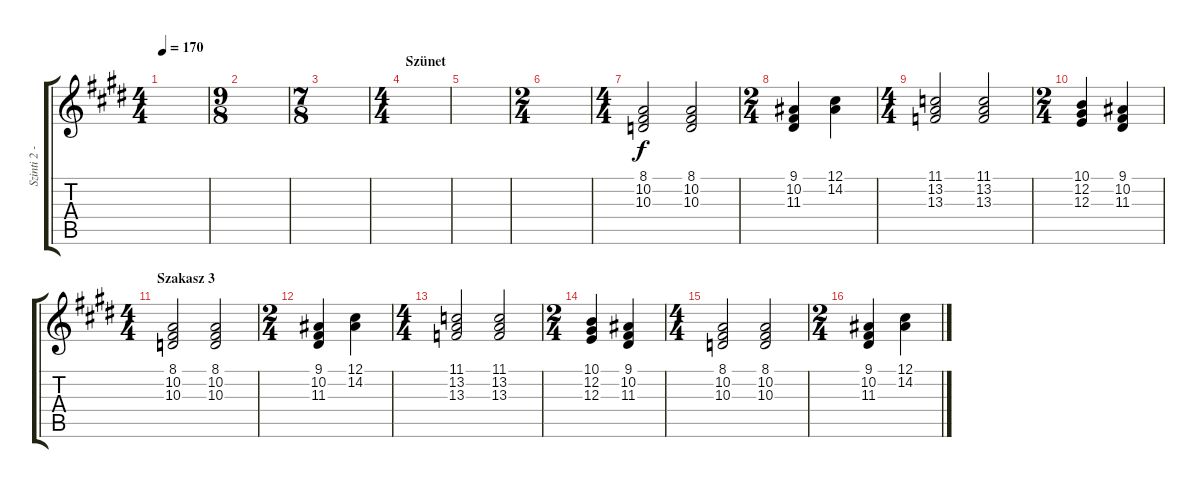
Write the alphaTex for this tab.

\track ("Szinti 2 - Kórus, Strings" "Szinti 2 -") {instrument stringensemble1}
\staff {score tabs}
\tuning (Db4 Ab3 E3 B2 Gb2 Db2) {hide}
\ts (4 4)
\tempo 170
\clef g2
\ks c#minor
|
\ts (9 8)
|
\ts (7 8)
|
\ts (4 4)
\section ("" "Szünet")
|
|
\ts (2 4)
|
\ts (4 4)
(8.1 10.2 10.3).2 (8.1 10.2 10.3).2 |
\ts (2 4)
(9.1 10.2 11.3).4 (12.1 14.2).4 |
\ts (4 4)
(11.1 13.2 13.3).2 (11.1 13.2 13.3).2 |
\ts (2 4)
(10.1 12.2 12.3).4 (9.1 10.2 11.3).4 |
\ts (4 4)
\section ("" "Szakasz 3")
(8.1 10.2 10.3).2 (8.1 10.2 10.3).2 |
\ts (2 4)
(9.1 10.2 11.3).4 (12.1 14.2).4 |
\ts (4 4)
(11.1 13.2 13.3).2 (11.1 13.2 13.3).2 |
\ts (2 4)
(10.1 12.2 12.3).4 (9.1 10.2 11.3).4 |
\ts (4 4)
(8.1 10.2 10.3).2 (8.1 10.2 10.3).2 |
\ts (2 4)
(9.1 10.2 11.3).4 (12.1 14.2).4
